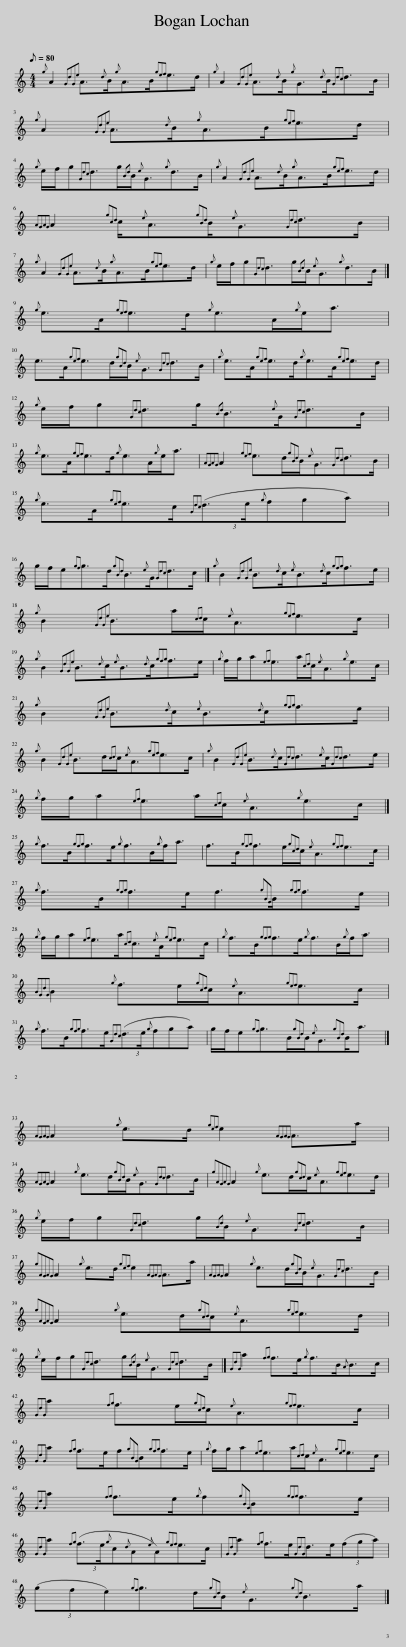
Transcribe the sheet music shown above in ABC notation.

X:1
L:1/8
Q:1/8=80
M:4/4
I:linebreak $
K:C
V:1 treble
V:1
{g} A2{GdGe} A3/2{d}B/{g}A>B{gef}e>d |{g} A2{GdGe} A3/2{d}B/{g}G3/2{d}B/{Gdc}d>B |${g} A2{GdGe} A3/2{d}B/{g}A>B{gef}e>d |${g} e/f/g{Gdc}d>g{Bd}B/{e}G3/2{g}d>B |{g} A2{GdGe} A3/2{d}B/{g}A>B{gef}e>d |$ %5
{AGAG} A2{gcd} c/{e}A3/2{gBd}B/{e}G3/2{Gdc}d>B |${g} A2{GdGe} A3/2{d}B/{g}A>B{gef}e>d |{g} e/f/g{Gdc}d>g{Bd}B/{e}G3/2{g}d>B |]${g} e>A{gef}e>d{g}e>A{g}e<a |$ e>A{gef}e>d{gBd}B/{e}G3/2{Gdc}d>B | %10
{g} e>A{gef}e>d{g}e>A{gef}e>d |${g} e/f/g{Gdc}d>g{Bd}B3/2{e}G/{Gdc}d>B |${g} e>A{gef}e>d{g}e>A{g}e<a |{AGAG} A2{gef} e>d{gBd}B/{e}G3/2{Gdc}d>B |${g} e>A{gef}e>c{Gdc}(3(d3/2e/{g}fga) |$ %15
 g/f/e{gf}g>d{gBd}B3/2{e}G/{Gdc}d>c |]{g} B2{GdGe} B3/2{d}c/{e}B3/2{d}c/{gfg}f>e |${g} B2{GdGe} B>a{cd}c/{e}A3/2{gef}e>c |${g} B2{GdGe} B3/2{d}c/{e}B3/2{d}c/{gfg}f>e |{g} f/g/a{ef}e>a{cd}c/{e}A3/2{g}e>c |$ %20
{g} B2{GdGe} B3/2{d}c/{e}B3/2{d}c/{gfg}f>e |${g} B2{GdGe} B>d{cd}c/{e}A3/2{gef}e>c |{g} B2{GdGe} B3/2{d}c/{Gdc}d3/2{e}c/{Gdc}d>e |${g} f/g/a{ef}e>a{cd}c/{e}A3/2{g}e>c |]${g} f>B{gfg}f>e{g}f>B{g}f<a | %25
 f>B{gfg}f>e{gcd}c/{e}A3/2{gef}e>c |${g} f>B{gfg}f>ef3/2{gBG}B/{gfg}f>e |${g} f/g/a{ef}e>a{cd}c3/2{e}A/{gef}e>c |{g} f>B{gfg}f>e{g}f>B{g}f<a |${BGdG} B2{g} f>e{gcd}c/{e}A3/2{gef}e>c |$ %30
{g} f>B{gfg}f>e{Gdc}(3(d3/2e/{g}fga) | g/f/e{gf}g>B{gBd}B/{e}G3/2{gBd}B<a |]${AGAG} A2{g} e>d{gef} e2{AGAG} A>a |${AGAG} A2{g} e>d{gBd}B/{e}G3/2{Gdc}d>B |{gAGAG} A2{g} e>d{gcd}c/{e}A3/2{gef}e>d |$ %35
{g} e/f/g{Gdc}d>g{Bd}B/{e}G3/2{Gdc}d>B |${gAGAG} A2{g} e>d{gef} e2{AGAG} A>a |{AGAG} A2{g} e>d{gBd}B/{e}G3/2{Gdc}d>B |${gAGAG} A2{g} e>d{gcd}c/{e}A3/2{gef}e>d |${g} e/f/g{Gdc}d>g{Bd}B/{e}G3/2{Gdc}d>B |] %40
{GdG} a2{fg} f>e{g}f>B{A}B>c |${GdG} a2{fg} f>e{gcd}c/{e}A3/2{gef}e>c |${GdG} a2{fg} f>ef{gBG}B{gfg}f>e |{g} f/g/a{ef}e>a{cd}c/{e}A3/2{gef}e>c |${GdG} a2{fg} f>e{g}f{gBG}B{gfg}f>e |$ %45
{GdG} a2{fg} (3(f3/2e/{g}c{d}A{e}A){gef}e>c |{GdG} a2{fg} f>e{GdG}d>e(3(fga) |$ (3(gfe){gf}g>d{gBd}B/{e}G3/2{gBd}B>a |] %48
